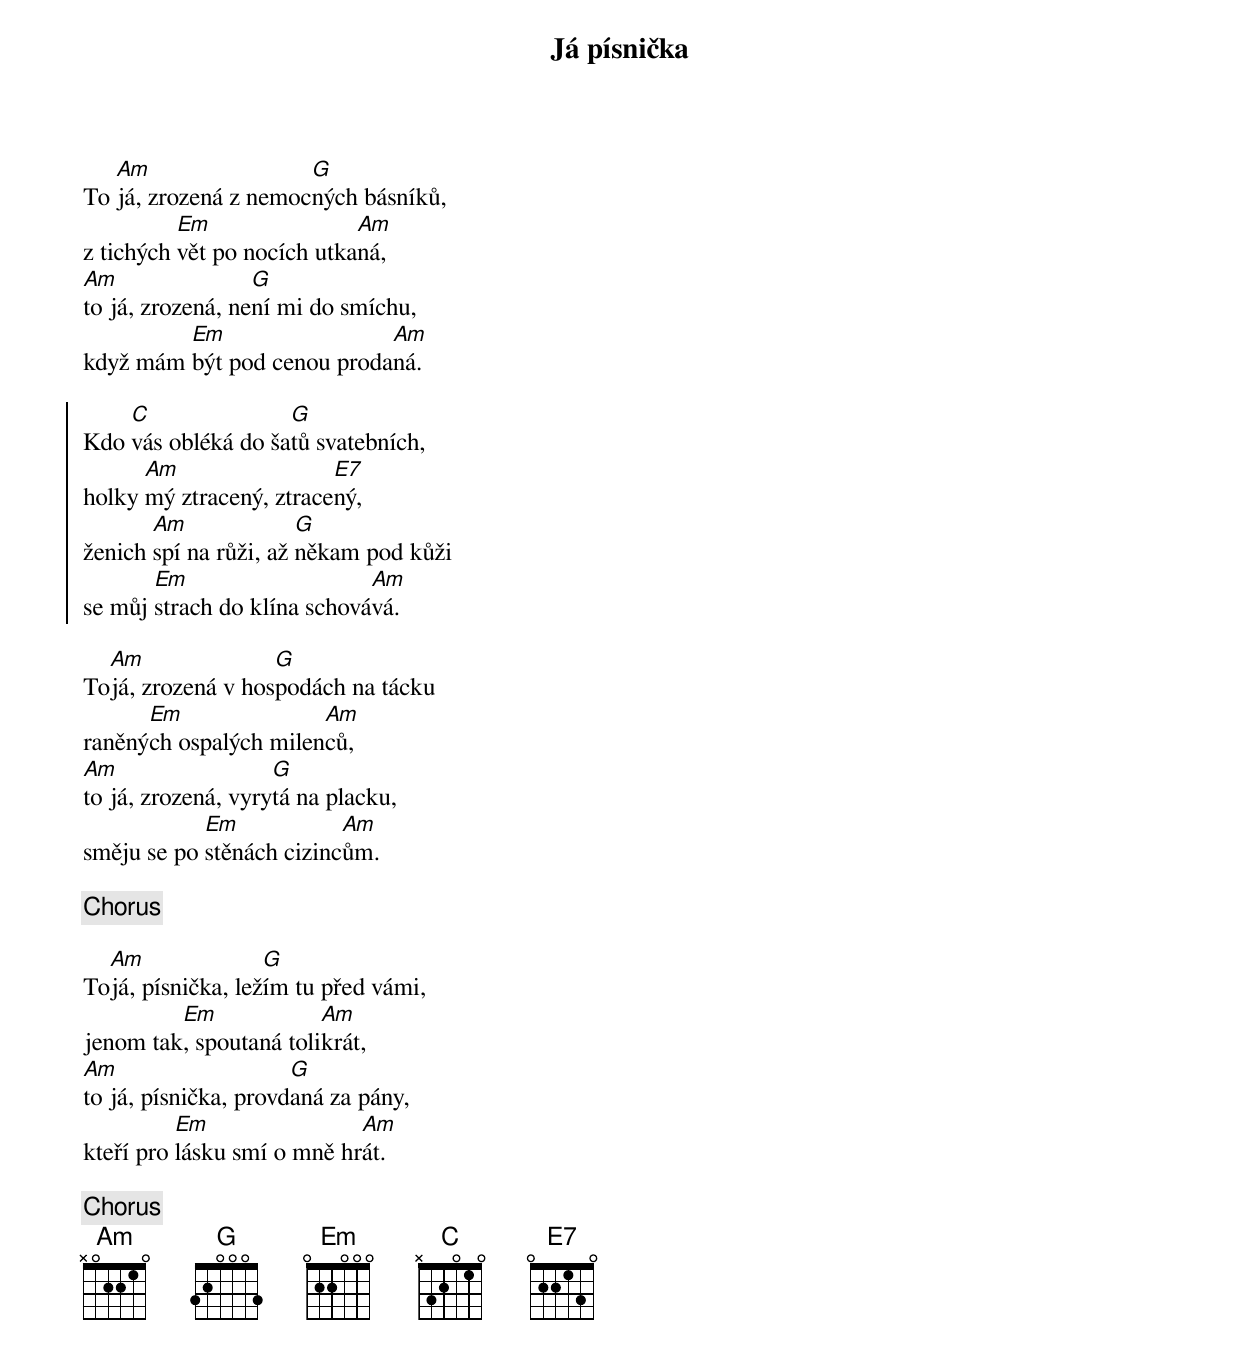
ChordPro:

{title: Já písnička}
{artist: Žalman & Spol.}
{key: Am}
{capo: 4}
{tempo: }
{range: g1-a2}
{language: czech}
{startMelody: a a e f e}
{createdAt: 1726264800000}
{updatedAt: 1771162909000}
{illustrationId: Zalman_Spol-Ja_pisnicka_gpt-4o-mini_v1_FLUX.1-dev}
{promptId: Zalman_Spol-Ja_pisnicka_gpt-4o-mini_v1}

{start_of_verse}
To [Am]já, zrozená z nemoc[G]ných básníků,
z tichých [Em]vět po nocích utka[Am]ná,
[Am]to já, zrozená, ne[G]ní mi do smíchu,
když mám [Em]být pod cenou proda[Am]ná.
{end_of_verse}

{start_of_chorus}
Kdo [C]vás obléká do ša[G]tů svatebních,
holky [Am]mý ztracený, ztrace[E7]ný,
ženich [Am]spí na růži, až [G]někam pod kůži
se můj [Em]strach do klína schová[Am]vá.
{end_of_chorus}

{start_of_verse}
To[Am]já, zrozená v hos[G]podách na tácku
raněný[Em]ch ospalých milen[Am]ců,
[Am]to já, zrozená, vyry[G]tá na placku,
směju se po [Em]stěnách cizinc[Am]ům.
{end_of_verse}

{chorus}

{start_of_verse}
To[Am]já, písnička, lež[G]ím tu před vámi,
jenom tak[Em], spoutaná toli[Am]krát,
[Am]to já, písnička, provd[G]aná za pány,
kteří pro [Em]lásku smí o mně hr[Am]át.
{end_of_verse}

{chorus}
